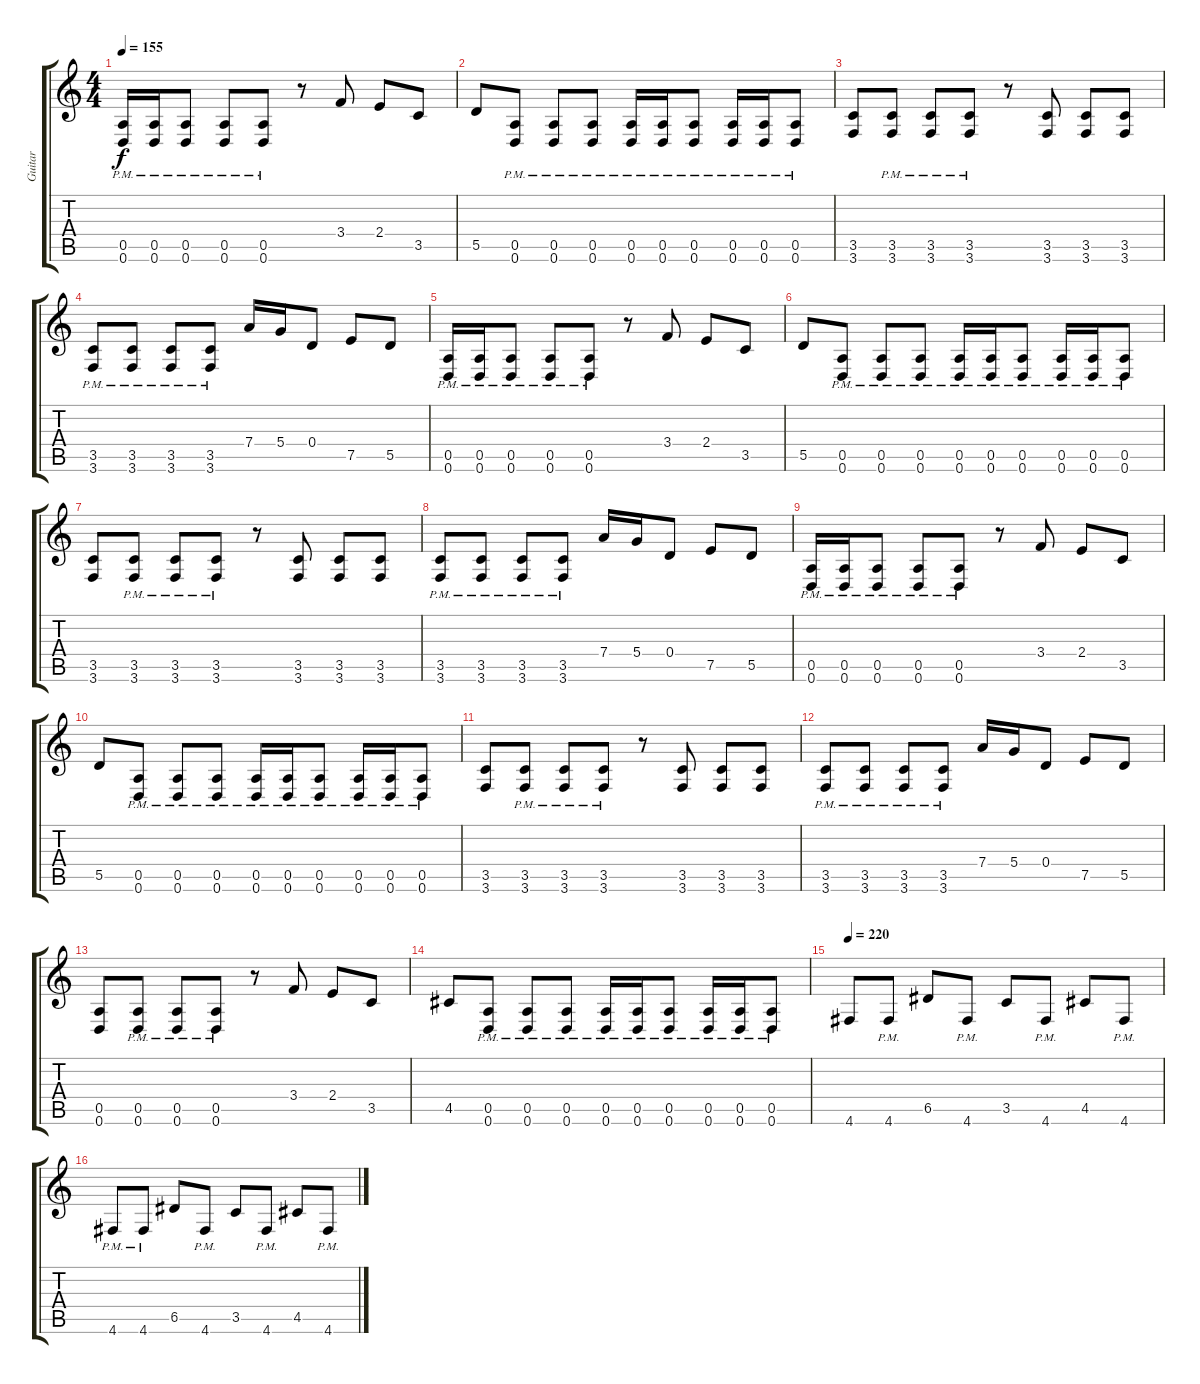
\track ("Guitar" "Guitar") {instrument distortionguitar}
\staff {score tabs}
\tuning (E4 B3 G3 D3 A2 D2) {hide}
\ts (4 4)
\tempo 155
\clef g2
\ks c
(0.5{pm} 0.6{pm}).16{dy f} (0.5{pm} 0.6{pm}).16 (0.5{pm} 0.6{pm}).8 (0.5{pm} 0.6{pm}).8 (0.5{pm} 0.6{pm}).8 r.8 3.4.8 2.4.8 3.5.8 |
5.5.8 (0.5{pm} 0.6{pm}).8 (0.5{pm} 0.6{pm}).8 (0.5{pm} 0.6{pm}).8 (0.5{pm} 0.6{pm}).16 (0.5{pm} 0.6{pm}).16 (0.5{pm} 0.6{pm}).8 (0.5{pm} 0.6{pm}).16 (0.5{pm} 0.6{pm}).16 (0.5{pm} 0.6{pm}).8 |
(3.5 3.6).8 (3.5{pm} 3.6{pm}).8 (3.5{pm} 3.6{pm}).8 (3.5{pm} 3.6{pm}).8 r.8 (3.5 3.6).8 (3.5 3.6).8 (3.5 3.6).8 |
(3.5{pm} 3.6{pm}).8 (3.5{pm} 3.6{pm}).8 (3.5{pm} 3.6{pm}).8 (3.5{pm} 3.6{pm}).8 7.4.16 5.4.16 0.4.8 7.5.8 5.5.8 |
(0.5{pm} 0.6{pm}).16 (0.5{pm} 0.6{pm}).16 (0.5{pm} 0.6{pm}).8 (0.5{pm} 0.6{pm}).8 (0.5{pm} 0.6{pm}).8 r.8 3.4.8 2.4.8 3.5.8 |
5.5.8 (0.5{pm} 0.6{pm}).8 (0.5{pm} 0.6{pm}).8 (0.5{pm} 0.6{pm}).8 (0.5{pm} 0.6{pm}).16 (0.5{pm} 0.6{pm}).16 (0.5{pm} 0.6{pm}).8 (0.5{pm} 0.6{pm}).16 (0.5{pm} 0.6{pm}).16 (0.5{pm} 0.6{pm}).8 |
(3.5 3.6).8 (3.5{pm} 3.6{pm}).8 (3.5{pm} 3.6{pm}).8 (3.5{pm} 3.6{pm}).8 r.8 (3.5 3.6).8 (3.5 3.6).8 (3.5 3.6).8 |
(3.5{pm} 3.6{pm}).8 (3.5{pm} 3.6{pm}).8 (3.5{pm} 3.6{pm}).8 (3.5{pm} 3.6{pm}).8 7.4.16 5.4.16 0.4.8 7.5.8 5.5.8 |
(0.5{pm} 0.6{pm}).16 (0.5{pm} 0.6{pm}).16 (0.5{pm} 0.6{pm}).8 (0.5{pm} 0.6{pm}).8 (0.5{pm} 0.6{pm}).8 r.8 3.4.8 2.4.8 3.5.8 |
5.5.8 (0.5{pm} 0.6{pm}).8 (0.5{pm} 0.6{pm}).8 (0.5{pm} 0.6{pm}).8 (0.5{pm} 0.6{pm}).16 (0.5{pm} 0.6{pm}).16 (0.5{pm} 0.6{pm}).8 (0.5{pm} 0.6{pm}).16 (0.5{pm} 0.6{pm}).16 (0.5{pm} 0.6{pm}).8 |
(3.5 3.6).8 (3.5{pm} 3.6{pm}).8 (3.5{pm} 3.6{pm}).8 (3.5{pm} 3.6{pm}).8 r.8 (3.5 3.6).8 (3.5 3.6).8 (3.5 3.6).8 |
(3.5{pm} 3.6{pm}).8 (3.5{pm} 3.6{pm}).8 (3.5{pm} 3.6{pm}).8 (3.5{pm} 3.6{pm}).8 7.4.16 5.4.16 0.4.8 7.5.8 5.5.8 |
(0.5 0.6).8 (0.5{pm} 0.6{pm}).8 (0.5{pm} 0.6{pm}).8 (0.5{pm} 0.6{pm}).8 r.8 3.4.8 2.4.8 3.5.8 |
4.5.8 (0.5{pm} 0.6{pm}).8 (0.5{pm} 0.6{pm}).8 (0.5{pm} 0.6{pm}).8 (0.5{pm} 0.6{pm}).16 (0.5{pm} 0.6{pm}).16 (0.5{pm} 0.6{pm}).8 (0.5{pm} 0.6{pm}).16 (0.5{pm} 0.6{pm}).16 (0.5{pm} 0.6{pm}).8 |
\tempo 220
4.6.8 4.6{pm}.8 6.5.8 4.6{pm}.8 3.5.8 4.6{pm}.8 4.5.8 4.6{pm}.8 |
4.6{pm}.8 4.6{pm}.8 6.5.8 4.6{pm}.8 3.5.8 4.6{pm}.8 4.5.8 4.6{pm}.8
